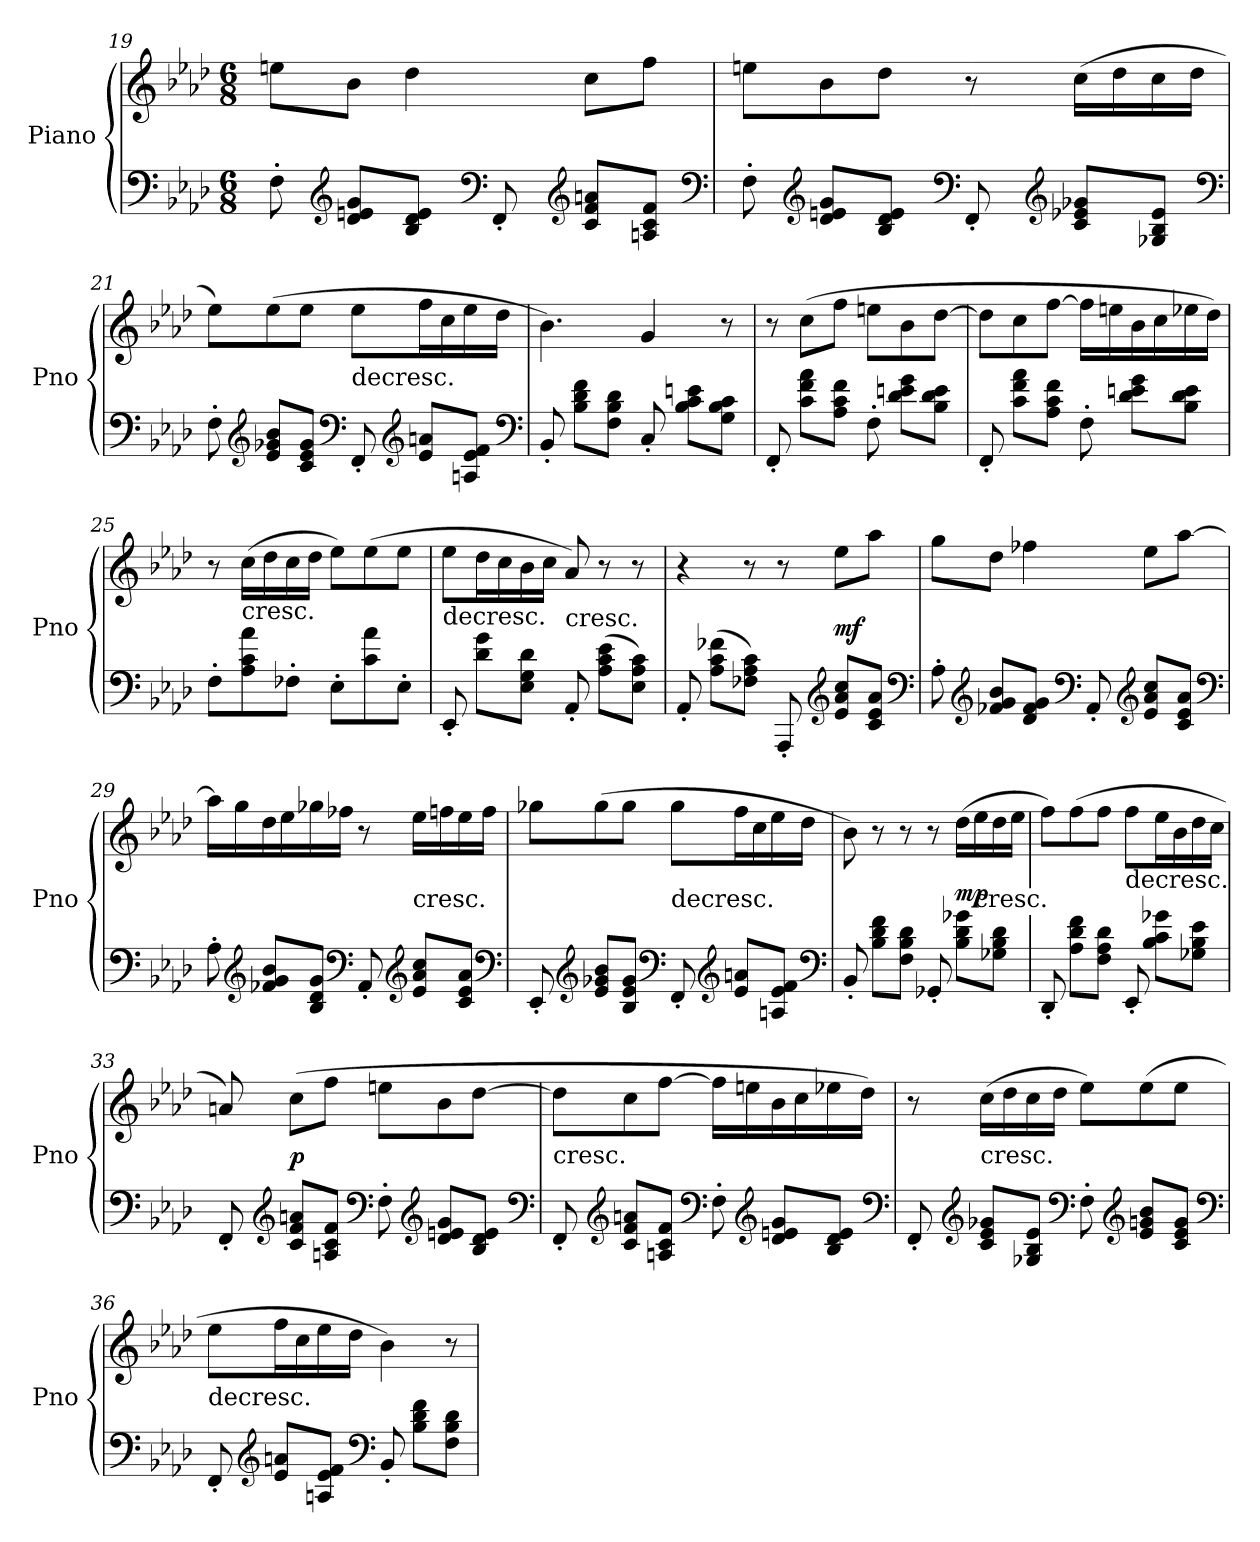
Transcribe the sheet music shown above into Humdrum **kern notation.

**kern	**kern	**dynam
*part1	*part1	*part1
*staff2	*staff1	*staff1/2
*I"Piano	*	*
*I'Pno	*	*
*clefF4	*clefG2	*
*k[b-e-a-d-]	*k[b-e-a-d-]	*
*M6/8	*M6/8	*
=19	=19	=19
8F'\	8een\L	.
*clefG2	*	*
8d-/ 8en/ 8g/L	8b-\J	.
8B-/ 8d-/ 8e/J	4dd-\	.
*clefF4	*	*
8FF'/	.	.
*clefG2	*	*
8c/ 8f/ 8an/L	8cc\L	.
8An/ 8c/ 8f/J	8ff\J	.
*clefF4	*	*
=20	=20	=20
8F'\	8een\L	.
*clefG2	*	*
8d-/ 8en/ 8g/L	8b-\	.
8B-/ 8d-/ 8e/J	8dd-\J	.
*clefF4	*	*
8FF'/	8r	.
*clefG2	*	*
8c/ 8e-X/ 8g-X/L	(16cc\LL	.
.	16dd-\	.
8G-X/ 8B-/ 8e-/J	16cc\	.
.	16dd-\JJ	.
*clefF4	*	*
=21	=21	=21
8F'\	8ee-\L)	.
*clefG2	*	*
8e-/ 8g-X/ 8b-/L	(8ee-\	.
8c/ 8e-/ 8g-/J	8ee-\J	.
*clefF4	*	*
!	!LO:TX:c:t=decresc.	!
8FF'/	8ee-\L	.
*clefG2	*	*
8e-/ 8an/L	16ff\L	.
.	16cc\	.
8An/ 8e-/ 8f/J	16ee-\	.
.	16dd-\JJ	.
*clefF4	*	*
=22	=22	=22
8BB-'/	4.b-\)	.
8B-\ 8d-\ 8f\L	.	.
8F\ 8B-\ 8d-\J	.	.
8C'/	4g/	.
8B-\ 8c\ 8en\L	.	.
8G\ 8B-\ 8c\J	8r	.
=23	=23	=23
8FF'/	8r	.
8c\ 8f\ 8a-\L	(8cc\L	.
8A-\ 8c\ 8f\J	8ff\J	.
8F'\	8een\L	.
8d-\ 8en\ 8g\L	8b-\	.
8B-\ 8d-\ 8e\J	[8dd-\J	.
=24	=24	=24
8FF'/	8dd-\L]	.
8c\ 8f\ 8a-\L	8cc\	.
8A-\ 8c\ 8f\J	[8ff\J	.
8F'\	16ff\LL]	.
.	16een\	.
8d-\ 8en\ 8g\L	16b-\	.
.	16cc\	.
8B-\ 8d-\ 8e\J	16ee-X\	.
.	16dd-\JJ)	.
=25	=25	=25
8F'\L	8r	.
!	!LO:TX:c:t=cresc.	!
8A-\ 8c\ 8a-\	(16cc\LL	.
.	16dd-\	.
8F-X'\J	16cc\	.
.	16dd-\JJ	.
8E-'\L	8ee-\L)	.
8c\ 8a-\	(8ee-\	.
8E-'\J	8ee-\J	.
=26	=26	=26
!	!LO:TX:c:t=decresc.	!
8EE-'/	8ee-\L	.
8d-\ 8g\L	16dd-\L	.
.	16cc\	.
8E-\ 8G\ 8d-\J	16b-\	.
.	16cc\JJ	.
!	!LO:TX:c:t=cresc.	!
8AA-'/	8a-/)	.
(8A-\ 8c\ 8e-\L	8r	.
8E-\ 8A-\ 8c\J)	8r	.
=27	=27	=27
8AA-'/	4r	.
(8A-\ 8c\ 8f-X\L	.	.
8F-X\ 8A-\ 8c\J)	8r	.
8AAA-'/	8r	.
*clefG2	*	*
8e-/ 8a-/ 8cc/L	8ee-\L	mf
8c/ 8e-/ 8a-/J	8aa-\J	.
*clefF4	*	*
=28	=28	=28
8A-'\	8gg\L	.
*clefG2	*	*
8f-X/ 8g/ 8b-/L	8dd-\J	.
8d-/ 8f-/ 8g/J	4ff-X\	.
*clefF4	*	*
8AA-'/	.	.
*clefG2	*	*
8e-/ 8a-/ 8cc/L	8ee-\L	.
8c/ 8e-/ 8a-/J	[8aa-\J	.
*clefF4	*	*
=29	=29	=29
8A-'\	16aa-\LL]	.
.	16gg\	.
*clefG2	*	*
8f-X/ 8g/ 8b-/L	16dd-\	.
.	16ee-\	.
8B-/ 8d-/ 8g/J	16gg-X\	.
.	16ff-X\JJ	.
*clefF4	*	*
8AA-'/	8r	.
*clefG2	*	*
!	!LO:TX:c:t=cresc.	!
8e-/ 8a-/ 8cc/L	16ee-\LL	.
.	16ffn\	.
8c/ 8e-/ 8a-/J	16ee-\	.
.	16ff\JJ	.
*clefF4	*	*
=30	=30	=30
8EE-'/	8gg-X\L	.
*clefG2	*	*
8e-/ 8g-X/ 8b-/L	(8gg-\	.
8B-/ 8e-/ 8g-/J	8gg-\J	.
*clefF4	*	*
!	!LO:TX:c:t=decresc.	!
8FF'/	8gg-\L	.
*clefG2	*	*
8e-/ 8an/L	16ff\L	.
.	16cc\	.
8An/ 8e-/ 8f/J	16ee-\	.
.	16dd-\JJ	.
*clefF4	*	*
=31	=31	=31
8BB-'/	8b-\)	.
8B-\ 8d-\ 8f\L	8r	.
8F\ 8B-\ 8d-\J	8r	.
8GG-X'/	8r	.
8B-\ 8d-\ 8g-X\L	(16dd-\LL	mp
!	!LO:TX:c:t=cresc.	!
.	16ee-\	.
8G-X\ 8B-\ 8d-\J	16dd-\	.
.	16ee-\JJ	.
=32	=32	=32
8DD-'/	8ff\L)	.
8A-\ 8d-\ 8f\L	(8ff\	.
8F\ 8A-\ 8d-\J	8ff\J	.
!	!LO:TX:c:t=decresc.	!
8EE-'/	8ff\L	.
8B-\ 8c\ 8g-X\L	16ee-\L	.
.	16b-\	.
8G-X\ 8B-\ 8e-\J	16dd-\	.
.	16cc\JJ	.
=33	=33	=33
8FF'/	8an/)	.
*clefG2	*	*
8c/ 8f/ 8an/L	(8cc\L	p
8An/ 8c/ 8f/J	8ff\J	.
*clefF4	*	*
8F'\	8een\L	.
*clefG2	*	*
8d-/ 8en/ 8g/L	8b-\	.
8B-/ 8d-/ 8e/J	[8dd-\J	.
*clefF4	*	*
=34	=34	=34
!	!LO:TX:c:t=cresc.	!
8FF'/	8dd-\L]	.
*clefG2	*	*
8c/ 8f/ 8an/L	8cc\	.
8An/ 8c/ 8f/J	[8ff\J	.
*clefF4	*	*
8F'\	16ff\LL]	.
.	16een\	.
*clefG2	*	*
8d-/ 8en/ 8g/L	16b-\	.
.	16cc\	.
8B-/ 8d-/ 8e/J	16ee-X\	.
.	16dd-\JJ)	.
*clefF4	*	*
=35	=35	=35
8FF'/	8r	.
*clefG2	*	*
!	!LO:TX:c:t=cresc.	!
8c/ 8e-/ 8g-X/L	(16cc\LL	.
.	16dd-\	.
8G-X/ 8B-/ 8e-/J	16cc\	.
.	16dd-\JJ	.
*clefF4	*	*
8F'\	8ee-\L)	.
*clefG2	*	*
8e-/ 8gn/ 8b-/L	(8ee-\	.
8c/ 8e-/ 8g/J	8ee-\J	.
*clefF4	*	*
=36	=36	=36
!	!LO:TX:c:t=decresc.	!
8FF'/	8ee-\L	.
*clefG2	*	*
8e-/ 8an/L	16ff\L	.
.	16cc\	.
8An/ 8e-/ 8f/J	16ee-\	.
.	16dd-\JJ	.
*clefF4	*	*
8BB-'/	4b-\)	.
8B-\ 8d-\ 8f\L	.	.
8F\ 8B-\ 8d-\J	8r	.
=	=	=
*-	*-	*-
